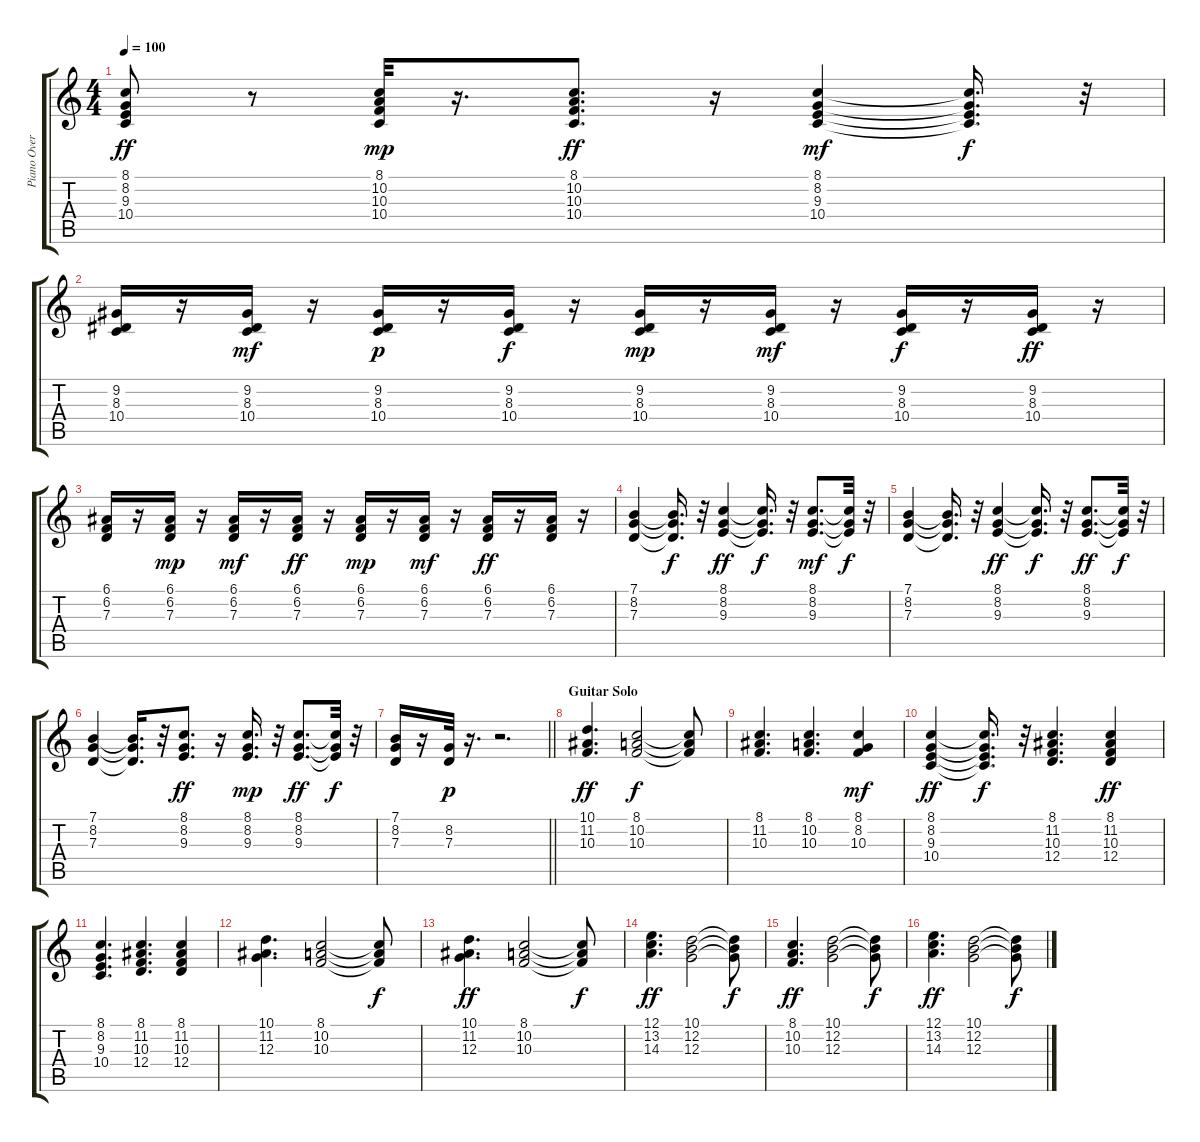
\track ("Piano Overdub (Peter Frampton)" "Piano Over") {instrument electricgrandpiano}
\staff {score tabs}
\tuning (E4 B3 G3 D3 A2 E2) {hide}
\ts (4 4)
\tempo 100
\clef g2
\ks c
(8.1 8.2 9.3 10.4).8{dy ff} r.8 (8.1 10.2 10.3 10.4).32{dy mp} r.16{d} (8.1 10.2 10.3 10.4).8{d dy ff} r.16 (8.1 8.2 9.3 10.4).4{dy mf} (8.1{t} 8.2{t} 9.3{t} 10.4{t}).16{d dy f} r.32 |
(9.2 8.3 10.4).16 r.16 (9.2 8.3 10.4).16{dy mf} r.16 (9.2 8.3 10.4).16{dy p} r.16 (9.2 8.3 10.4).16{dy f} r.16 (9.2 8.3 10.4).16{dy mp} r.16 (9.2 8.3 10.4).16{dy mf} r.16 (9.2 8.3 10.4).16{dy f} r.16 (9.2 8.3 10.4).16{dy ff} r.16 |
(6.1 6.2 7.3).16 r.16 (6.1 6.2 7.3).16{dy mp} r.16 (6.1 6.2 7.3).16{dy mf} r.16 (6.1 6.2 7.3).16{dy ff} r.16 (6.1 6.2 7.3).16{dy mp} r.16 (6.1 6.2 7.3).16{dy mf} r.16 (6.1 6.2 7.3).16{dy ff} r.16 (6.1 6.2 7.3).16 r.16 |
(7.1 8.2 7.3).4 (7.1{t} 8.2{t} 7.3{t}).16{d dy f} r.32 (8.1 8.2 9.3).4{dy ff} (8.1{t} 8.2{t} 9.3{t}).16{d dy f} r.32 (8.1 8.2 9.3).8{d dy mf} (8.1{t} 8.2{t} 9.3{t}).32{dy f} r.32 |
(7.1 8.2 7.3).4 (7.1{t} 8.2{t} 7.3{t}).16{d} r.32 (8.1 8.2 9.3).4{dy ff} (8.1{t} 8.2{t} 9.3{t}).16{d dy f} r.32 (8.1 8.2 9.3).8{d dy ff} (8.1{t} 8.2{t} 9.3{t}).32{dy f} r.32 |
(7.1 8.2 7.3).4 (7.1{t} 8.2{t} 7.3{t}).16{d} r.32 (8.1 8.2 9.3).8{d dy ff} r.16 (8.1 8.2 9.3).16{d dy mp} r.32 (8.1 8.2 9.3).8{d dy ff} (8.1{t} 8.2{t} 9.3{t}).32{dy f} r.32 |
\barLineRight lightlight
(7.1 8.2 7.3).16 r.16 (8.2 7.3).32{dy p} r.16{d} r.2{d} |
\section ("" "Guitar Solo")
(10.1 11.2 10.3).4{d dy ff} (8.1 10.2 10.3).2{dy f} (8.1{t} 10.2{t} 10.3{t}).8 |
(8.1 11.2 10.3).4{d} (8.1 10.2 10.3).4{d} (8.1 8.2 10.3).4{dy mf} |
(8.1 8.2 9.3 10.4).4{dy ff} (8.1{t} 8.2{t} 9.3{t} 10.4{t}).16{d dy f} r.32 (8.1 11.2 10.3 12.4).4{d} (8.1 11.2 10.3 12.4).4{dy ff} |
(8.1 8.2 9.3 10.4).4{d} (8.1 11.2 10.3 12.4).4{d} (8.1 11.2 10.3 12.4).4 |
(10.1 11.2 12.3).4{d} (8.1 10.2 10.3).2 (8.1{t} 10.2{t} 10.3{t}).8{dy f} |
(10.1 11.2 12.3).4{d dy ff} (8.1 10.2 10.3).2 (8.1{t} 10.2{t} 10.3{t}).8{dy f} |
(12.1 13.2 14.3).4{d dy ff} (10.1 12.2 12.3).2 (10.1{t} 12.2{t} 12.3{t}).8{dy f} |
(8.1 10.2 10.3).4{d dy ff} (10.1 12.2 12.3).2 (10.1{t} 12.2{t} 12.3{t}).8{dy f} |
(12.1 13.2 14.3).4{d dy ff} (10.1 12.2 12.3).2 (10.1{t} 12.2{t} 12.3{t}).8{dy f}
